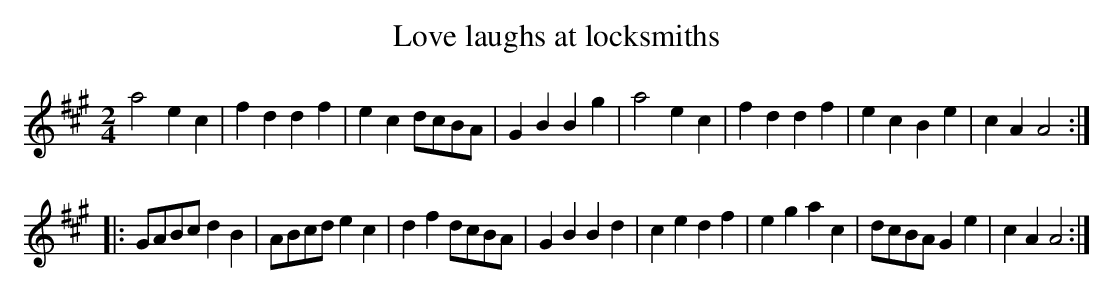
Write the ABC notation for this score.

X:1
T:Love laughs at locksmiths
M:2/4
L:1/8
K:A
a4 e2c2 | f2d2 d2f2 | e2c2 dcBA | G2B2 B2g2 |\
a4 e2c2 | f2d2 d2f2 | e2c2 B2e2 | c2A2 A4 :|
|:GABc d2B2 | ABcd e2c2 | d2f2 dcBA | G2B2 B2d2 |\
c2e2 d2f2 | e2g2 a2c2 | dcBA G2e2 | c2A2 A4:|
